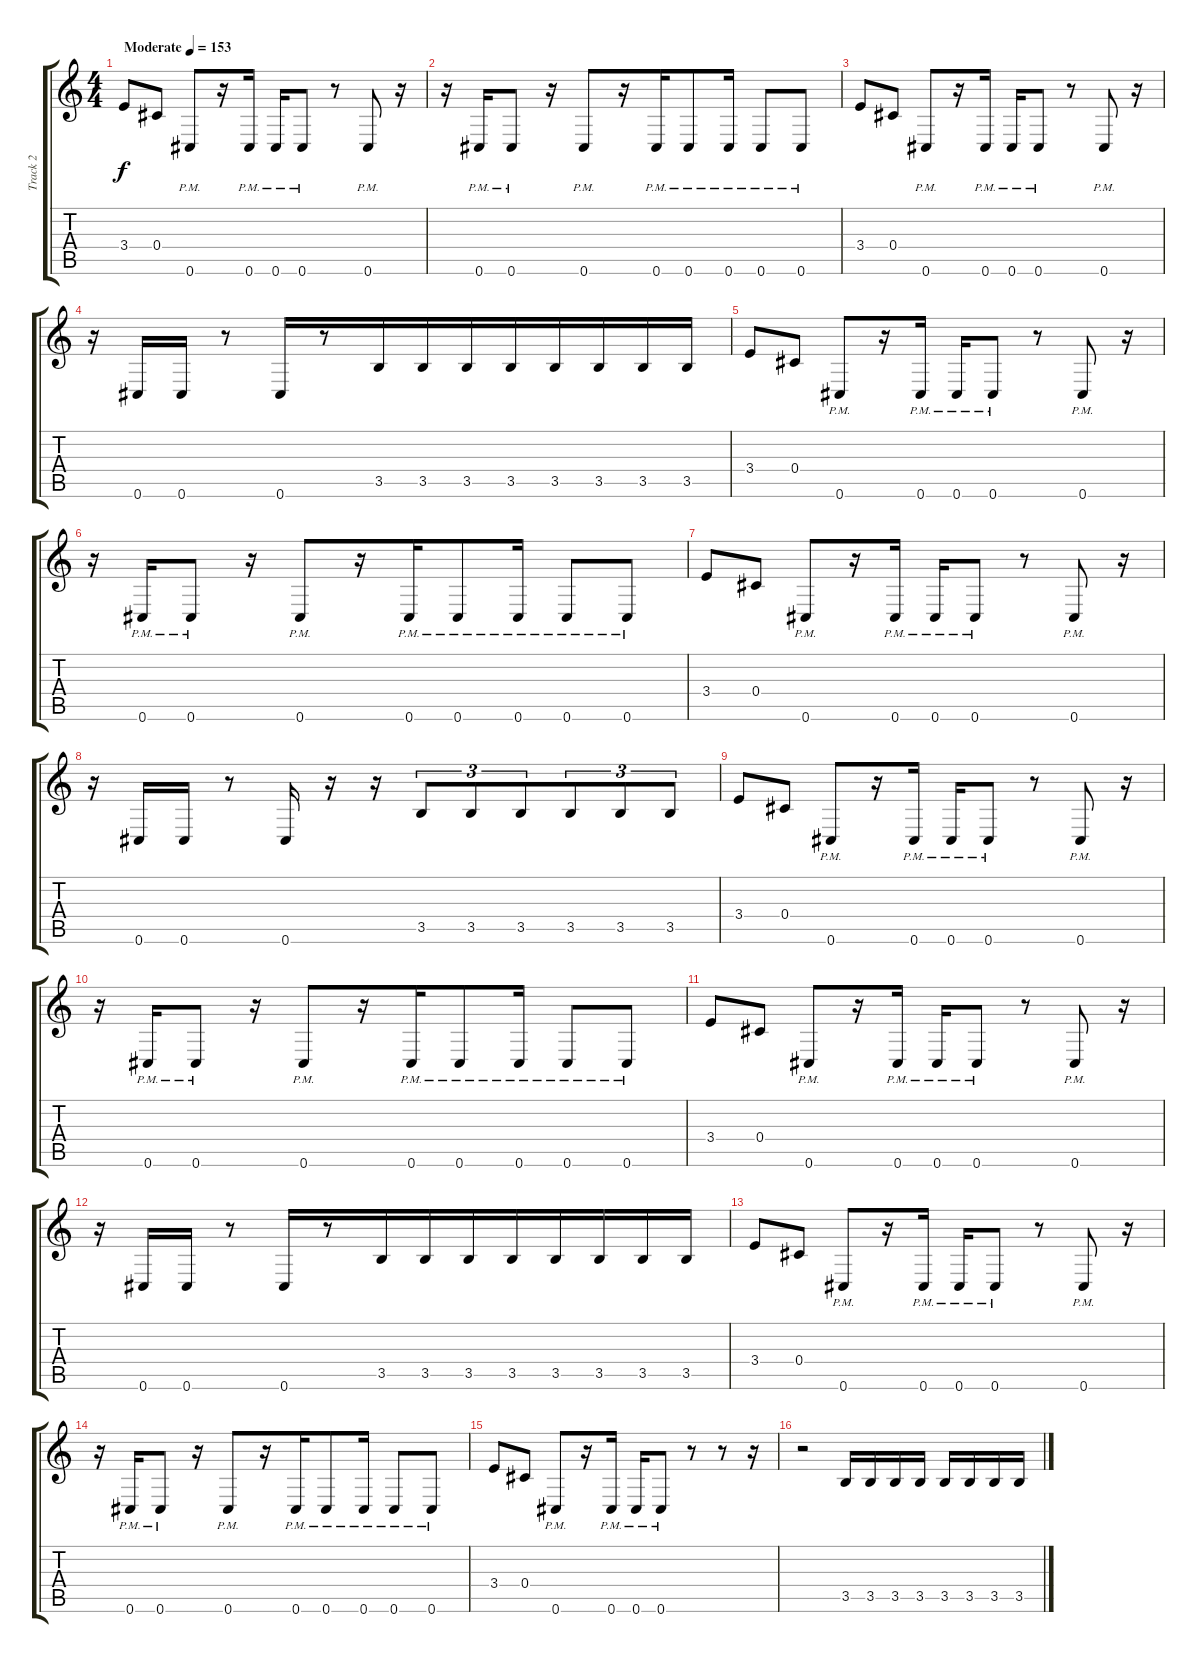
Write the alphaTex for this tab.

\track ("Track 2" "Track 2") {instrument overdrivenguitar}
\staff {score tabs}
\tuning (Eb4 Bb3 Gb3 Db3 Ab2 Db2) {hide}
\ts (4 4)
\tempo (153 "Moderate")
\clef g2
\ks c
3.4.8{dy f instrument overdrivenguitar} 0.4.8 0.6{pm}.8 r.16 0.6{pm}.16 0.6{pm}.16{beam merge} 0.6{pm}.8 r.8 0.6{pm}.8 r.16 |
r.16 0.6{pm}.16 0.6{pm}.8 r.16{beam merge} 0.6{pm}.8{beam merge} r.16 0.6{pm}.16 0.6{pm}.8 0.6{pm}.16 0.6{pm}.8 0.6{pm}.8 |
3.4.8 0.4.8 0.6{pm}.8 r.16 0.6{pm}.16 0.6{pm}.16{beam merge} 0.6{pm}.8 r.8 0.6{pm}.8 r.16 |
r.16{beam merge} 0.6.16 0.6.16 r.8{beam merge} 0.6.16{beam merge} r.8 3.5.16 3.5.16{beam merge} 3.5.16 3.5.16{beam merge} 3.5.16 3.5.16 3.5.16 3.5.16 |
3.4.8 0.4.8 0.6{pm}.8 r.16 0.6{pm}.16 0.6{pm}.16{beam merge} 0.6{pm}.8 r.8 0.6{pm}.8 r.16 |
r.16 0.6{pm}.16 0.6{pm}.8 r.16{beam merge} 0.6{pm}.8{beam merge} r.16 0.6{pm}.16 0.6{pm}.8 0.6{pm}.16 0.6{pm}.8 0.6{pm}.8 |
3.4.8 0.4.8 0.6{pm}.8 r.16 0.6{pm}.16 0.6{pm}.16{beam merge} 0.6{pm}.8 r.8 0.6{pm}.8 r.16 |
r.16{beam merge} 0.6.16 0.6.16 r.8{beam merge} 0.6.16 r.16{beam merge} r.16{beam merge} 3.5.8{tu (3 2)} 3.5.8{tu (3 2) beam merge} 3.5.8{tu (3 2) beam merge} 3.5.8{tu (3 2)} 3.5.8{tu (3 2) beam merge} 3.5.8{tu (3 2)} |
3.4.8 0.4.8 0.6{pm}.8 r.16 0.6{pm}.16 0.6{pm}.16{beam merge} 0.6{pm}.8 r.8 0.6{pm}.8 r.16 |
r.16 0.6{pm}.16 0.6{pm}.8 r.16{beam merge} 0.6{pm}.8{beam merge} r.16 0.6{pm}.16 0.6{pm}.8 0.6{pm}.16 0.6{pm}.8 0.6{pm}.8 |
3.4.8 0.4.8 0.6{pm}.8 r.16 0.6{pm}.16 0.6{pm}.16{beam merge} 0.6{pm}.8 r.8 0.6{pm}.8 r.16 |
r.16{beam merge} 0.6.16 0.6.16 r.8{beam merge} 0.6.16{beam merge} r.8 3.5.16 3.5.16{beam merge} 3.5.16 3.5.16{beam merge} 3.5.16 3.5.16 3.5.16 3.5.16 |
3.4.8 0.4.8 0.6{pm}.8 r.16 0.6{pm}.16 0.6{pm}.16{beam merge} 0.6{pm}.8 r.8 0.6{pm}.8 r.16 |
r.16 0.6{pm}.16 0.6{pm}.8 r.16{beam merge} 0.6{pm}.8{beam merge} r.16 0.6{pm}.16 0.6{pm}.8 0.6{pm}.16 0.6{pm}.8 0.6{pm}.8 |
3.4.8 0.4.8 0.6{pm}.8 r.16 0.6{pm}.16 0.6{pm}.16{beam merge} 0.6{pm}.8 r.8 r.8 r.16 |
r.2{beam merge} 3.5.16 3.5.16{beam merge} 3.5.16{beam merge} 3.5.16 3.5.16{beam merge} 3.5.16 3.5.16{beam merge} 3.5.16
